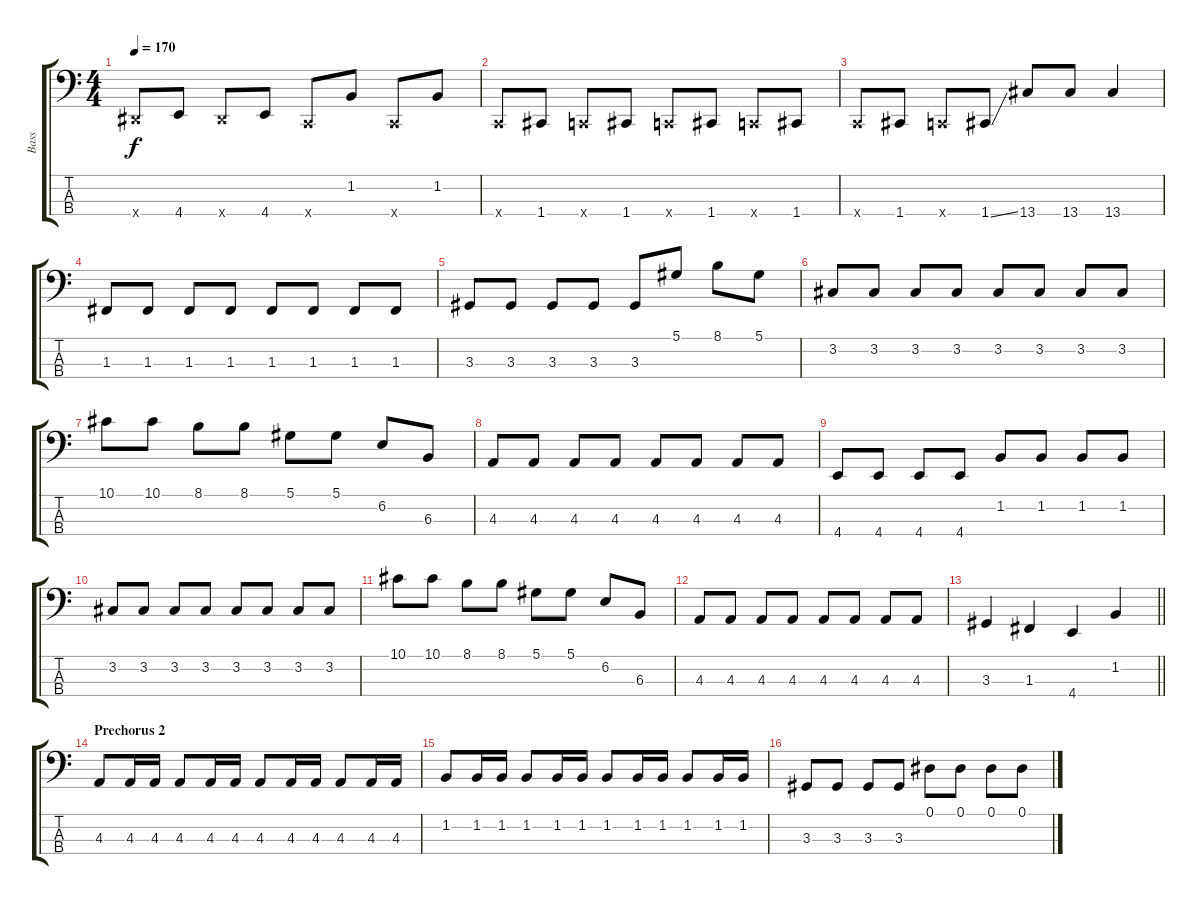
\track ("Bass" "Bass") {instrument electricbasspick}
\staff {score tabs}
\tuning (Eb2 Bb1 F1 C1) {hide}
\ts (4 4)
\tempo 170
\clef f4
\ks c
3.4{x}.8{dy f} 4.4.8 3.4{x}.8 4.4.8 0.4{x}.8 1.2.8 0.4{x}.8 1.2.8 |
0.4{x}.8 1.4.8 0.4{x}.8 1.4.8 0.4{x}.8 1.4.8 0.4{x}.8 1.4.8 |
0.4{x}.8 1.4.8 0.4{x}.8 1.4{ss}.8 13.4.8 13.4.8 13.4.4 |
1.3.8 1.3.8 1.3.8 1.3.8 1.3.8 1.3.8 1.3.8 1.3.8 |
3.3.8 3.3.8 3.3.8 3.3.8 3.3.8 5.1.8 8.1.8 5.1.8 |
3.2.8 3.2.8 3.2.8 3.2.8 3.2.8 3.2.8 3.2.8 3.2.8 |
10.1.8 10.1.8 8.1.8 8.1.8 5.1.8 5.1.8 6.2.8 6.3.8 |
4.3.8 4.3.8 4.3.8 4.3.8 4.3.8 4.3.8 4.3.8 4.3.8 |
4.4.8 4.4.8 4.4.8 4.4.8 1.2.8 1.2.8 1.2.8 1.2.8 |
3.2.8 3.2.8 3.2.8 3.2.8 3.2.8 3.2.8 3.2.8 3.2.8 |
10.1.8 10.1.8 8.1.8 8.1.8 5.1.8 5.1.8 6.2.8 6.3.8 |
4.3.8 4.3.8 4.3.8 4.3.8 4.3.8 4.3.8 4.3.8 4.3.8 |
\barLineRight lightlight
3.3.4 1.3.4 4.4.4 1.2.4 |
\section ("" "Prechorus 2")
4.3.8 4.3.16 4.3.16 4.3.8 4.3.16 4.3.16 4.3.8 4.3.16 4.3.16 4.3.8 4.3.16 4.3.16 |
1.2.8 1.2.16 1.2.16 1.2.8 1.2.16 1.2.16 1.2.8 1.2.16 1.2.16 1.2.8 1.2.16 1.2.16 |
3.3.8 3.3.8 3.3.8 3.3.8 0.1.8 0.1.8 0.1.8 0.1.8
